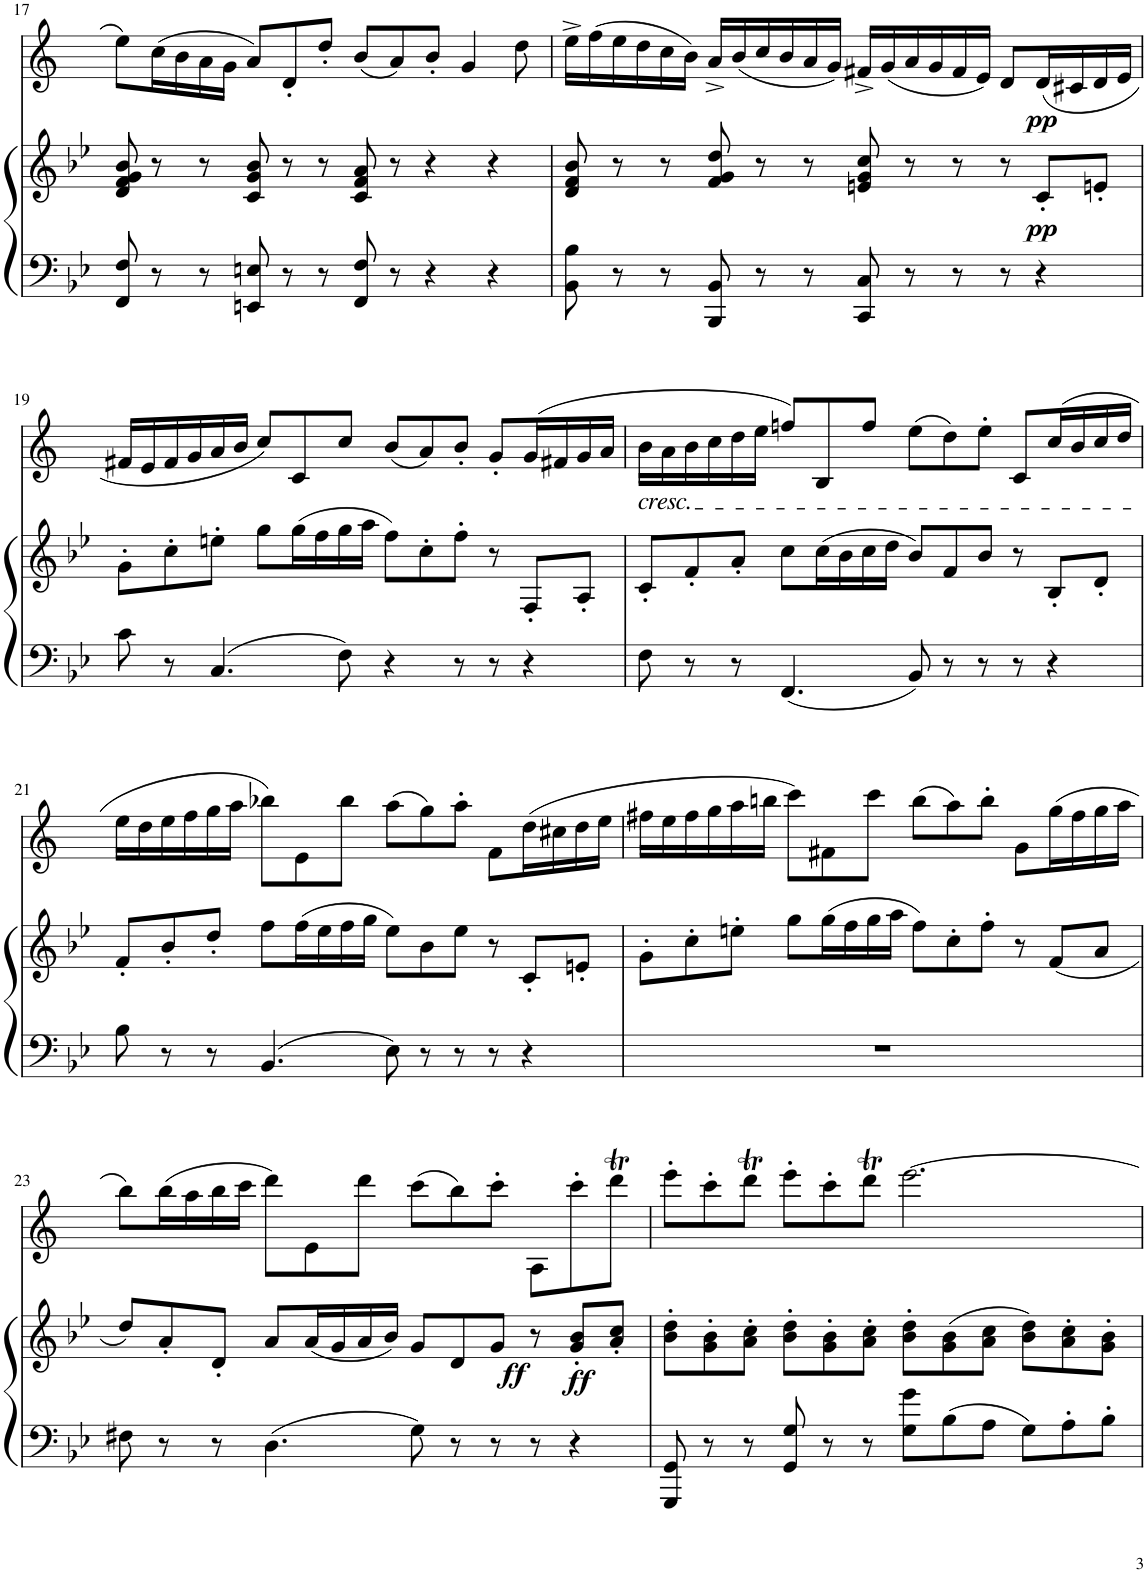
**kern	**kern	**dynam	**kern	**dynam
*part2	*part2	*part2	*part1	*part1
*staff3	*staff2	*staff2/3	*staff1	*staff1
*I"Piano	*	*	*I"Bb Clarinet	*
*I'Pno	*	*	*I'Cl	*
!!LO:PB:g=z
*clefF4	*clefG2	*	*clefG2	*
*	*	*	*Trd1c2	*
*k[b-e-]	*k[b-e-]	*	*k[]	*
*M12/8	*M12/8	*	*M12/8	*
=17	=17	=17	=17	=17
8FF/ 8F/	8d/ 8f/ 8g/ 8b-/	.	8ee\L	.
8r	8r	.	(16cc\L	.
.	.	.	16b\	.
8r	8r	.	16a\	.
.	.	.	16g\JJ	.
8EEn/ 8En/	8c/ 8g/ 8b-/	.	8a/L)	.
8r	8r	.	8d'/	.
8r	8r	.	8dd'/J	.
8FF/ 8F/	8c/ 8f/ 8a/	.	(8b/L	.
8r	8r	.	8a/)	.
4r	4r	.	8b'/J	.
.	.	.	4g/	.
4r	4r	.	.	.
.	.	.	8dd\	.
=18	=18	=18	=18	=18
8BB-\ 8B-\	8d/ 8f/ 8b-/	.	16ee^\LL	.
.	.	.	(16ff\	.
8r	8r	.	16ee\	.
.	.	.	16dd\	.
8r	8r	.	16cc\	.
.	.	.	16b\JJ)	.
8BBB-/ 8BB-/	8f/ 8g/ 8dd/	.	16a^/LL	.
.	.	.	(16b/	.
8r	8r	.	16cc/	.
.	.	.	16b/	.
8r	8r	.	16a/	.
.	.	.	16g/JJ)	.
8CC/ 8C/	8en/ 8g/ 8cc/	.	16f#X^/LL	.
.	.	.	(16g/	.
8r	8r	.	16a/	.
.	.	.	16g/	.
8r	8r	.	16f#/	.
.	.	.	16e/JJ)	.
8r	8r	.	8d/L	.
!	!	!LO:DY:b	!	!LO:DY:b
4r	8c'/L	pp	(16d/L	pp
.	.	.	16c#X/	.
.	8en'/J	.	16d/	.
.	.	.	16e/JJ	.
!!LO:LB:g=z
=19	=19	=19	=19	=19
8c\	8g'\L	.	16f#X/LL	.
.	.	.	16e/	.
8r	8cc'\	.	16f#/	.
.	.	.	16g/	.
4.C/	8een'\J	.	16a/	.
.	.	.	16b/JJ	.
.	8gg\L	.	8cc/L)	.
.	(16gg\L	.	8c/	.
.	16ff\	.	.	.
8F\	16gg\	.	8cc/J	.
.	16aa\JJ	.	.	.
4r	8ff\L)	.	(8b/L	.
.	8cc'\	.	8a/)	.
8r	8ff'\J	.	8b'/J	.
8r	8r	.	8g'/L	.
4r	8F'/L	.	(16g/L	.
.	.	.	16f#X/	.
.	8A'/J	.	16g/	.
.	.	.	16a/JJ	.
=20	=20	=20	=20	=20
!	!	!	!LO:TX:b:i:t=cresc.	!
8F\	8c'/L	.	16b\LL	.
.	.	.	16a\	.
8r	8f'/	.	16b\	.
.	.	.	16cc\	.
8r	8a'/J	.	16dd\	.
.	.	.	16ee\JJ	.
4.FF/	8cc\L	.	8ffn/L)	.
.	(16cc\L	.	8B/	.
.	16b-\	.	.	.
.	16cc\	.	8ff/J	.
.	16dd\JJ	.	.	.
8BB-/	8b-/L)	.	(8ee\L	.
8r	8f/	.	8dd\)	.
8r	8b-/J	.	8ee'\J	.
8r	8r	.	8c/L	.
4r	8B-'/L	.	(16cc/L	.
.	.	.	16b/	.
.	8d'/J	.	16cc/	.
.	.	.	16dd/JJ	.
!!LO:LB:g=z
=21	=21	=21	=21	=21
8B-\	8f'/L	.	16ee\LL	.
.	.	.	16dd\	.
8r	8b-'/	.	16ee\	.
.	.	.	16ff\	.
8r	8dd'/J	.	16gg\	.
.	.	.	16aa\JJ	.
4.BB-/	8ff\L	.	8bb-X\L)	.
.	(16ff\L	.	8e\	.
.	16ee-\	.	.	.
.	16ff\	.	8bb-\J	.
.	16gg\JJ	.	.	.
8E-\	8ee-\L)	.	(8aa\L	.
8r	8b-\	.	8gg\)	.
8r	8ee-\J	.	8aa'\J	.
8r	8r	.	8f\L	.
4r	8c'/L	.	(16dd\L	.
.	.	.	16cc#X\	.
.	8en'/J	.	16dd\	.
.	.	.	16ee\JJ	.
=22	=22	=22	=22	=22
1.r	8g'\L	.	16ff#X\LL	.
.	.	.	16ee\	.
.	8cc'\	.	16ff#\	.
.	.	.	16gg\	.
.	8een'\J	.	16aa\	.
.	.	.	16bbn\JJ	.
.	8gg\L	.	8ccc\L)	.
.	(16gg\L	.	8f#X\	.
.	16ff\	.	.	.
.	16gg\	.	8ccc\J	.
.	16aa\JJ	.	.	.
.	8ff\L)	.	(8bb\L	.
.	8cc'\	.	8aa\)	.
.	8ff'\J	.	8bb'\J	.
.	8r	.	8g\L	.
.	(8f/L	.	(16gg\L	.
.	.	.	16ff#\	.
.	8a/J	.	16gg\	.
.	.	.	16aa\JJ	.
!!LO:LB:g=z
=23	=23	=23	=23	=23
8F#X\	8dd/L)	.	8bb\L)	.
8r	8a'/	.	(16bb\L	.
.	.	.	16aa\	.
8r	8d'/J	.	16bb\	.
.	.	.	16ccc\JJ	.
4.D\	8a/L	.	8ddd\L)	.
.	(16a/L	.	8e\	.
.	16g/	.	.	.
.	16a/	.	8ddd\J	.
.	16b-/JJ)	.	.	.
8G\	8g/L	.	(8ccc\L	.
8r	8d/	.	8bb\)	.
8r	8g/J	.	8ccc'\J	.
!	!	!LO:DY:b	!	!
8r	8r	ff	8A\L	.
!	!	!LO:DY:b	!	!
4r	8g/' 8b-/'L	ff	8ccc'\	.
.	8a/' 8cc/'J	.	8dddT\J	.
=24	=24	=24	=24	=24
8GGG/ 8GG/	8b-\' 8dd\'L	.	8eee'\L	.
8r	8g\' 8b-\'	.	8ccc'\	.
8r	8a\' 8cc\'J	.	8dddT\J	.
8GG/ 8G/	8b-\' 8dd\'L	.	8eee'\L	.
8r	8g\' 8b-\'	.	8ccc'\	.
8r	8a\' 8cc\'J	.	8dddT\J	.
8G\ 8g\L	8b-\' 8dd\'L	.	[2.eee\	.
8B-\	(8g\ 8b-\	.	.	.
8A\J	8a\ 8cc\J	.	.	.
8G\L	8b-\ 8dd\L)	.	.	.
8A'\	8a\' 8cc\'	.	.	.
8B-'\J	8g\' 8b-\'J	.	.	.
=	=	=	=	=
*-	*-	*-	*-	*-
